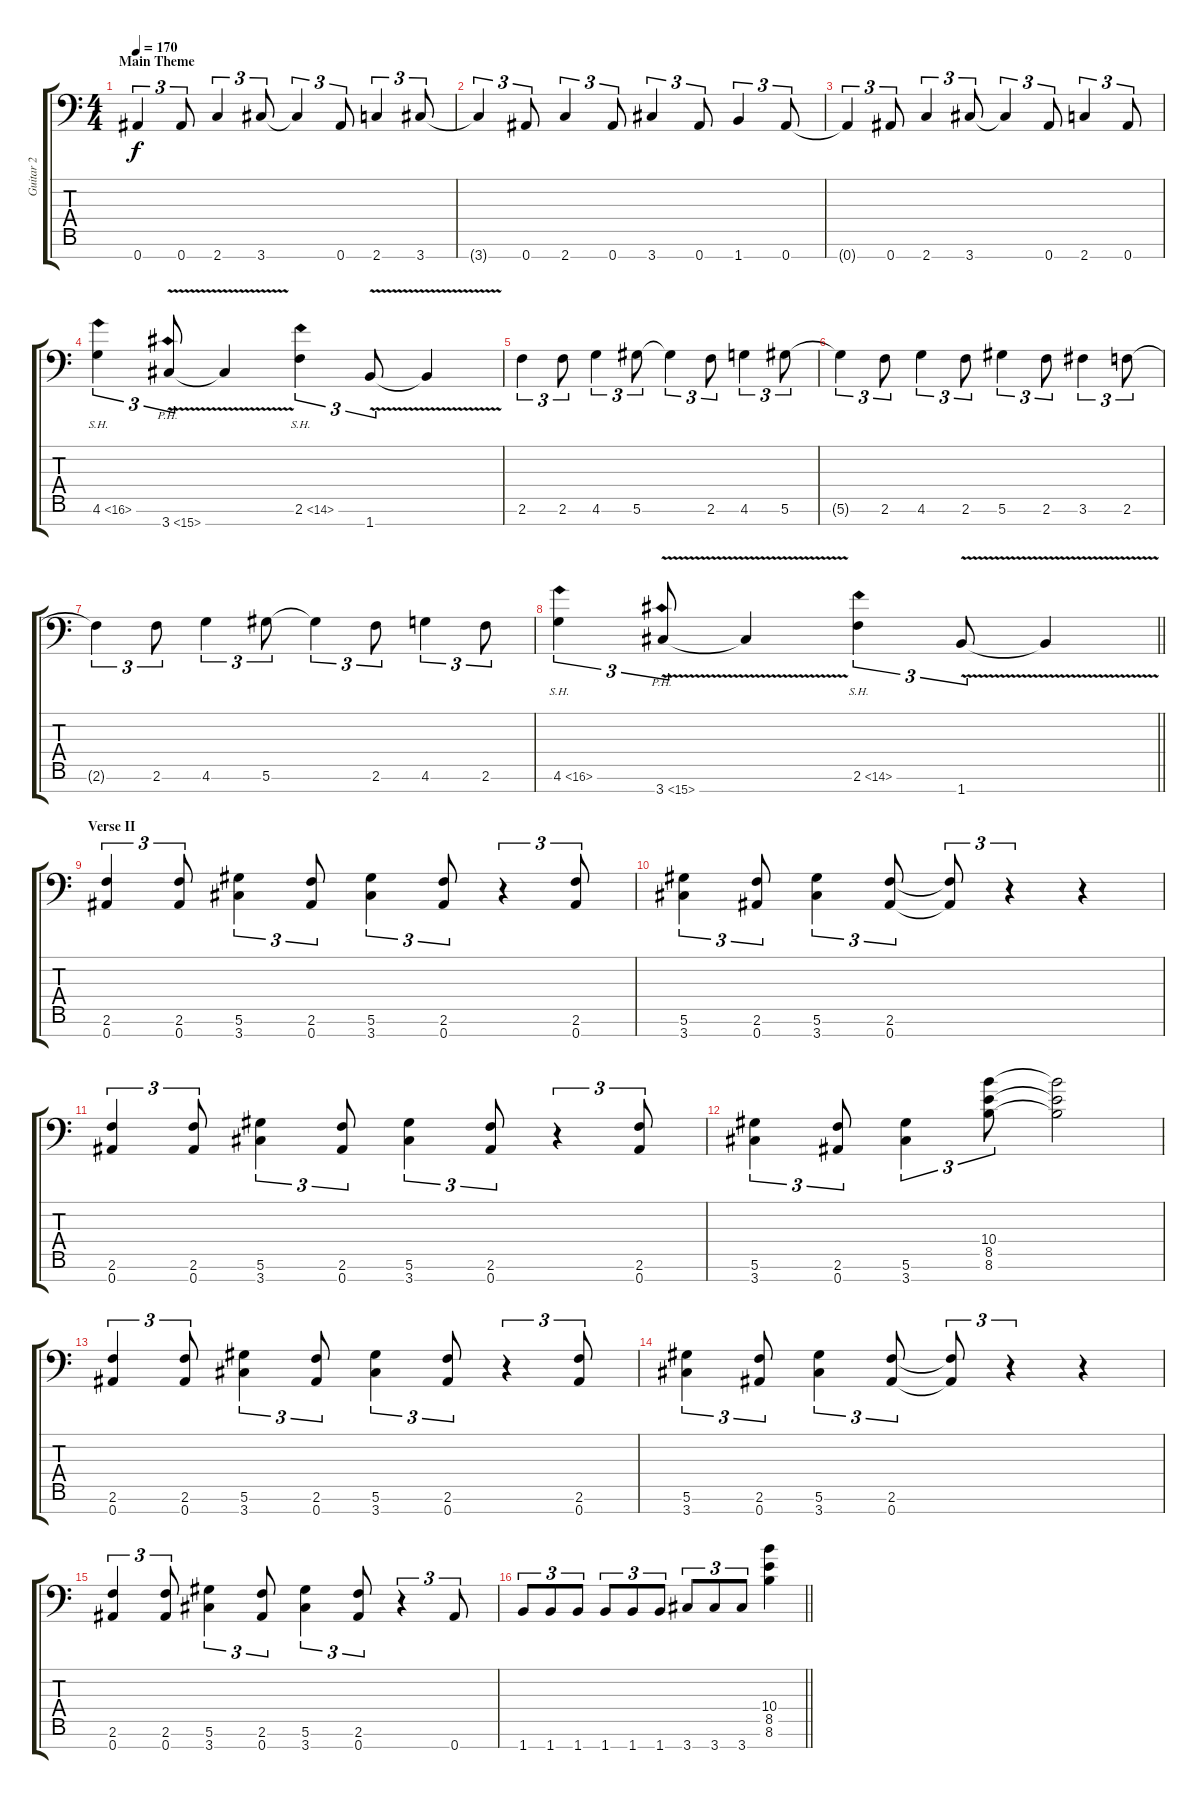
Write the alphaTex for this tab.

\track ("Guitar 2" "Guitar 2") {instrument overdrivenguitar}
\staff {score tabs}
\tuning (Eb4 Bb3 Gb3 Db3 Ab2 Eb2 Bb1) {hide}
\ts (4 4)
\section ("" "Main Theme")
\tempo 170
\clef f4
\ks c
0.7.4{tu (3 2) dy f} 0.7.8{tu (3 2)} 2.7.4{tu (3 2)} 3.7.8{tu (3 2)} 3.7{t}.4{tu (3 2)} 0.7.8{tu (3 2)} 2.7.4{tu (3 2)} 3.7.8{tu (3 2)} |
3.7{t}.4{tu (3 2)} 0.7.8{tu (3 2)} 2.7.4{tu (3 2)} 0.7.8{tu (3 2)} 3.7.4{tu (3 2)} 0.7.8{tu (3 2)} 1.7.4{tu (3 2)} 0.7.8{tu (3 2)} |
0.7{t}.4{tu (3 2)} 0.7.8{tu (3 2)} 2.7.4{tu (3 2)} 3.7.8{tu (3 2)} 3.7{t}.4{tu (3 2)} 0.7.8{tu (3 2)} 2.7.4{tu (3 2)} 0.7.8{tu (3 2)} |
4.6{sh 12}.4{tu (3 2) instrument guitarharmonics} 3.7{ph 12 v}.8{tu (3 2)} 3.7{t}.4 2.6{sh 12}.4{tu (3 2)} 1.7{v}.8{tu (3 2) instrument overdrivenguitar} 1.7{t}.4 |
2.6.4{tu (3 2)} 2.6.8{tu (3 2)} 4.6.4{tu (3 2)} 5.6.8{tu (3 2)} 5.6{t}.4{tu (3 2)} 2.6.8{tu (3 2)} 4.6.4{tu (3 2)} 5.6.8{tu (3 2)} |
5.6{t}.4{tu (3 2)} 2.6.8{tu (3 2)} 4.6.4{tu (3 2)} 2.6.8{tu (3 2)} 5.6.4{tu (3 2)} 2.6.8{tu (3 2)} 3.6.4{tu (3 2)} 2.6.8{tu (3 2)} |
2.6{t}.4{tu (3 2)} 2.6.8{tu (3 2)} 4.6.4{tu (3 2)} 5.6.8{tu (3 2)} 5.6{t}.4{tu (3 2)} 2.6.8{tu (3 2)} 4.6.4{tu (3 2)} 2.6.8{tu (3 2)} |
\barLineRight lightlight
4.6{sh 12}.4{tu (3 2) instrument guitarharmonics} 3.7{ph 12 v}.8{tu (3 2)} 3.7{t}.4 2.6{sh 12}.4{tu (3 2)} 1.7{v}.8{tu (3 2) instrument overdrivenguitar} 1.7{t}.4 |
\section ("" "Verse II")
(2.6 0.7).4{tu (3 2)} (2.6 0.7).8{tu (3 2)} (5.6 3.7).4{tu (3 2)} (2.6 0.7).8{tu (3 2)} (5.6 3.7).4{tu (3 2)} (2.6 0.7).8{tu (3 2)} r.4{tu (3 2)} (2.6 0.7).8{tu (3 2)} |
(5.6 3.7).4{tu (3 2)} (2.6 0.7).8{tu (3 2)} (5.6 3.7).4{tu (3 2)} (2.6 0.7).8{tu (3 2)} (2.6{t} 0.7{t}).8{tu (3 2)} r.4{tu (3 2)} r.4 |
(2.6 0.7).4{tu (3 2)} (2.6 0.7).8{tu (3 2)} (5.6 3.7).4{tu (3 2)} (2.6 0.7).8{tu (3 2)} (5.6 3.7).4{tu (3 2)} (2.6 0.7).8{tu (3 2)} r.4{tu (3 2)} (2.6 0.7).8{tu (3 2)} |
(5.6 3.7).4{tu (3 2)} (2.6 0.7).8{tu (3 2)} (5.6 3.7).4{tu (3 2)} (10.4 8.5 8.6).8{tu (3 2)} (10.4{t} 8.5{t} 8.6{t}).2 |
(2.6 0.7).4{tu (3 2)} (2.6 0.7).8{tu (3 2)} (5.6 3.7).4{tu (3 2)} (2.6 0.7).8{tu (3 2)} (5.6 3.7).4{tu (3 2)} (2.6 0.7).8{tu (3 2)} r.4{tu (3 2)} (2.6 0.7).8{tu (3 2)} |
(5.6 3.7).4{tu (3 2)} (2.6 0.7).8{tu (3 2)} (5.6 3.7).4{tu (3 2)} (2.6 0.7).8{tu (3 2)} (2.6{t} 0.7{t}).8{tu (3 2)} r.4{tu (3 2)} r.4 |
(2.6 0.7).4{tu (3 2)} (2.6 0.7).8{tu (3 2)} (5.6 3.7).4{tu (3 2)} (2.6 0.7).8{tu (3 2)} (5.6 3.7).4{tu (3 2)} (2.6 0.7).8{tu (3 2)} r.4{tu (3 2)} 0.7.8{tu (3 2)} |
\barLineRight lightlight
1.7.8{tu (3 2)} 1.7.8{tu (3 2)} 1.7.8{tu (3 2)} 1.7.8{tu (3 2)} 1.7.8{tu (3 2)} 1.7.8{tu (3 2)} 3.7.8{tu (3 2)} 3.7.8{tu (3 2)} 3.7.8{tu (3 2)} (10.4 8.5 8.6).4
